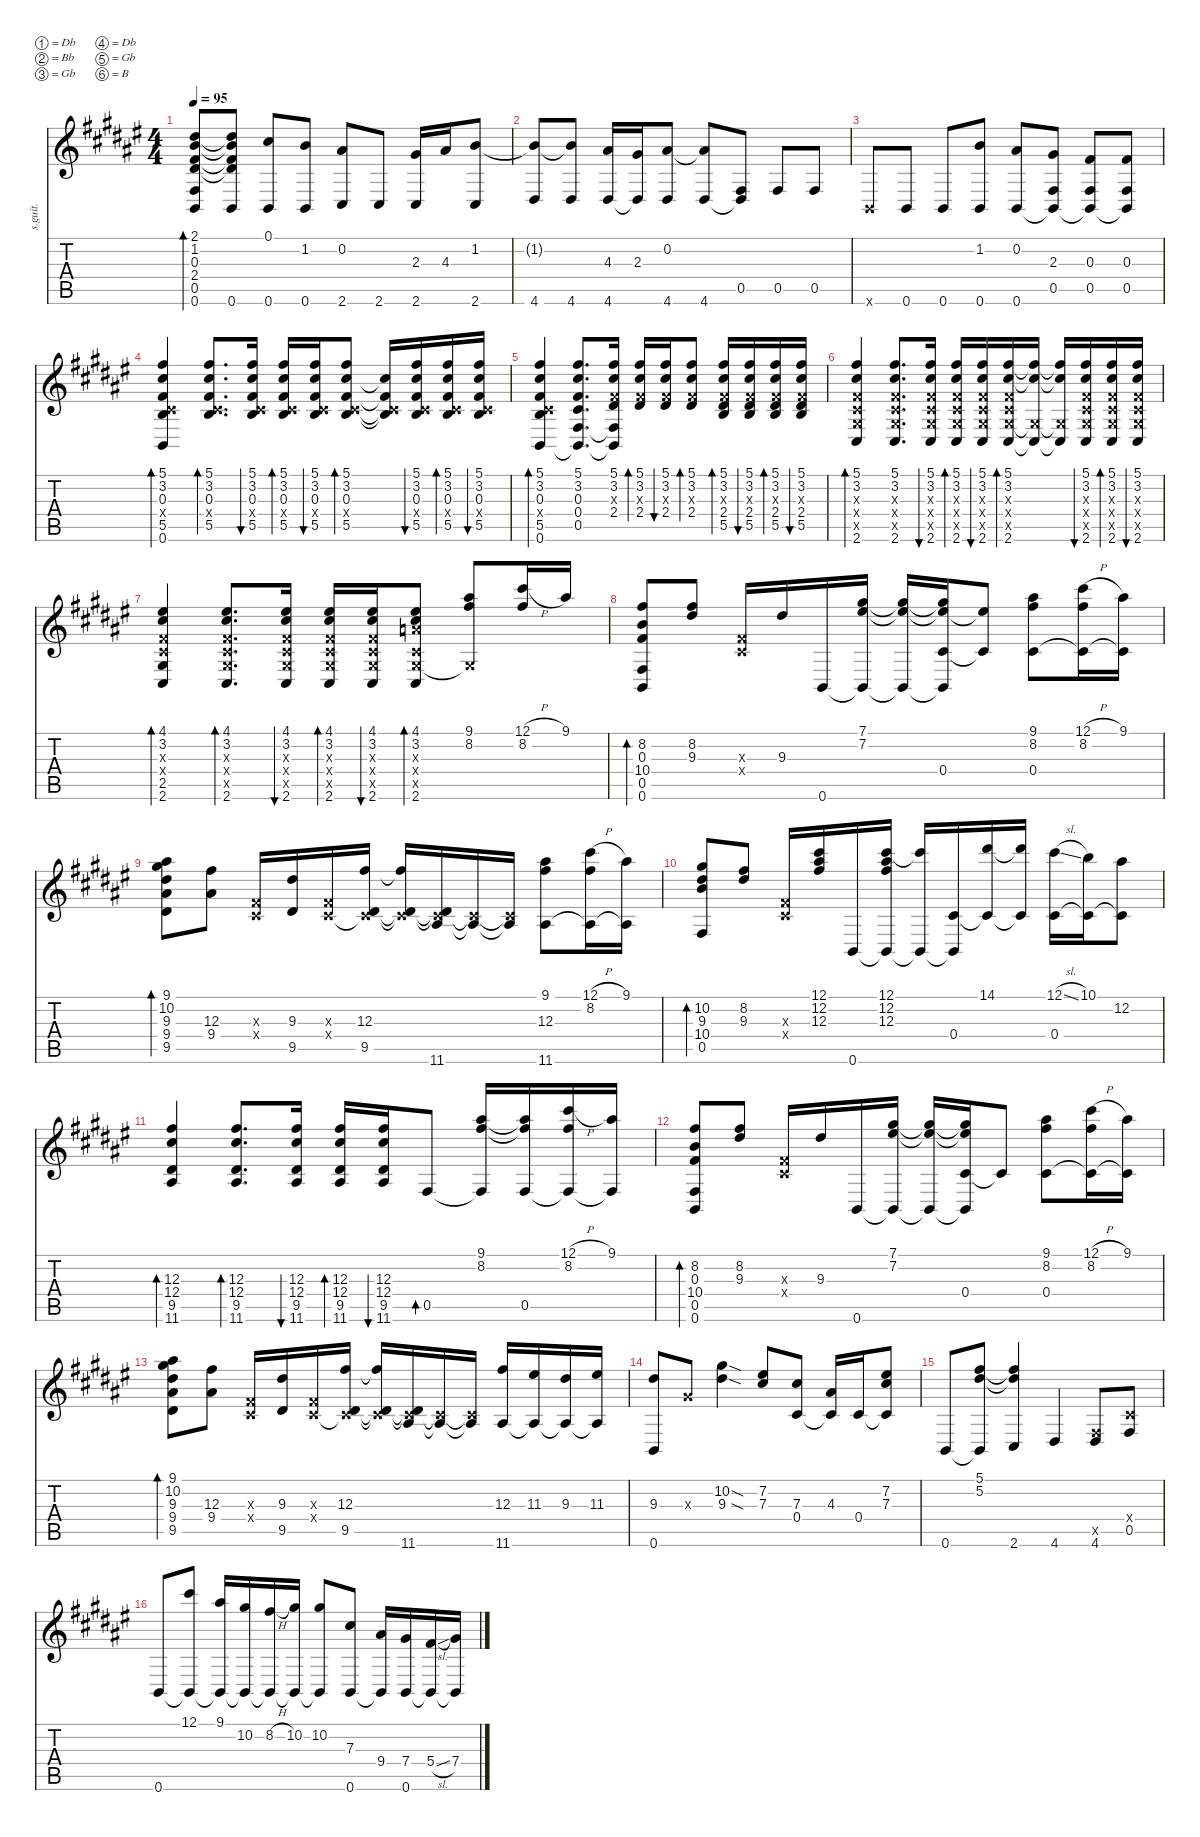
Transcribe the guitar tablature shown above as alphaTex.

\defaultSystemsLayout 4
\hideDynamics
\bracketExtendMode nobrackets
\otherSystemsTrackNameOrientation horizontal
\track ("音轨 1" "s.guit.") {instrument acousticguitarsteel}
\staff {score tabs}
\tuning (Db4 Bb3 Gb3 Db3 Gb2 B1)
\ts (4 4)
\scale
1.08189
\tempo 95
\accidentals auto
\clef g2
\ottava regular
\simile none
\ks f#
(2.1 1.2 0.3 2.4 0.5 0.6).8{bd 60 dy f} (2.1{t} 1.2{t} 0.3{t} 2.4{t} 0.6).8 (0.1 0.6).8 (1.2 0.6).8 (0.2 2.6).8 2.6.8 (2.3 2.6).16 4.3.16 (1.2 2.6).8 |
\scale
0.965684 (4.6 1.2{t}).8 (1.2{t} 4.6).8 (4.3 4.6).16 (2.3 4.6{t}).16 (0.2 4.6).8 (0.2{t} 4.6).8 (0.5 4.6{t}).8 0.5.8 0.5.8 |
\scale
0.997263 0.6{x}.8 0.6.8 0.6.8 (1.2 0.6).8 (0.2 0.6).8 (2.3 0.5 0.6{t}).8 (0.3 0.5 0.6{t}).8 (0.3 0.5 0.6{t}).8 |
\scale
0.955158 (5.1 3.2 0.3 0.4{x} 5.5 0.6).4{bd 60} (5.1 3.2 0.3 0.4{x} 5.5).8{d bd 60} (5.1 3.2 0.3 0.4{x} 5.5).16{bu 60} (5.1 3.2 0.3 0.4{x} 5.5).16{bd 60} (5.1 3.2 0.3 0.4{x} 5.5).16{bu 60} (5.1 3.2 0.3 0.4{x} 5.5).8{bd 60} (3.2{t} 0.3{t} 0.4{x t} 5.5{t}).16 (5.1 3.2 0.3 0.4{x} 5.5).16{bu 60} (5.1 3.2 0.3 0.4{x} 5.5).16{bd 60} (5.1 3.2 0.3 0.4{x} 5.5).16{bu 60} |
\scale
1.09505 (5.1 3.2 0.3 0.4{x} 5.5 0.6).4{bd 60} (5.1 3.2 0.3 0.4 0.5 0.6{t}).8{d} (5.1 3.2 0.3{x} 2.4 0.5{t} 0.6{t}).16 (5.1 3.2 0.3{x} 2.4).16{bd 60} (5.1 3.2 0.3{x} 2.4).16{bu 60} (5.1 3.2 0.3{x} 2.4).8{bd 60} (5.1 3.2 0.3{x} 2.4 5.5).16{bd 60} (5.1 3.2 0.3{x} 2.4 5.5).16{bu 60} (5.1 3.2 0.3{x} 2.4 5.5).16{bd 60} (5.1 3.2 0.3{x} 2.4 5.5).16{bu 60} |
\scale
0.968316 (5.1 3.2 0.3{x} 0.4{x} 2.5{x} 2.6).4{bd 60} (5.1 3.2 0.3{x} 0.4{x} 2.5{x} 2.6).8{d} (5.1 3.2 0.3{x} 0.4{x} 2.5{x} 2.6).16{bu 60} (5.1 3.2 0.3{x} 0.4{x} 2.5{x} 2.6).16{bd 60} (5.1 3.2 0.3{x} 0.4{x} 2.5{x} 2.6).16{bu 60} (5.1 3.2 0.3{x} 0.4{x} 2.5{x} 2.6).16{bd 60} (5.1{t} 3.2{t} 2.5{x t} 2.6{t}).16 (5.1{t} 3.2{t} 2.5{x t} 2.6{t}).16 (5.1 3.2 0.3{x} 0.4{x} 2.5{x} 2.6).16{bu 60} (5.1 3.2 0.3{x} 0.4{x} 2.5{x} 2.6).16{bd 60} (5.1 3.2 0.3{x} 0.4{x} 2.5{x} 2.6).16{bu 60} |
\scale
0.968316 (4.1 3.2 0.3{x} 0.4{x} 2.5 2.6).4{bd 60} (4.1 3.2 0.3{x} 0.4{x} 2.5{x} 2.6).8{d bd 60} (4.1 3.2 0.3{x} 0.4{x} 2.5{x} 2.6).16{bu 60} (4.1 3.2 0.3{x} 0.4{x} 2.5{x} 2.6).16{bd 60} (4.1 3.2 0.3{x} 0.4{x} 2.5{x} 2.6).16{bu 60} (4.1 3.2 3.3{x} 0.4{x} 2.5{x} 2.6).8{bd 60} (9.1 8.2 2.5{x t}).8 (12.1{h} 8.2).16 9.1.16 |
\scale
0.968316 (8.2 0.3 10.4 0.5 0.6).8{bd 60} (8.2 9.3).8 (0.3{x} 0.4{x}).16 9.3.16 0.6.16 (7.1 7.2 0.6{t}).16 (7.2{t} 7.1{t} 0.6{t}).16 (7.1{t} 7.2{t} 0.4 0.6{t}).16 (7.2{t} 0.4{t}).8 (9.1 8.2 0.4).8 (12.1{h} 8.2 0.4{t}).16 (9.1 0.4{t}).16 |
\scale
1.09505 (9.1 10.2 9.3 9.4 9.5).8{bd 60} (12.3 9.4).8 (0.3{x} 0.4{x}).16 (9.3 9.5).16 (0.3{x} 0.4{x}).16 (12.3 9.5 0.4{x t}).16 (12.3{t} 9.5{t} 0.4{x t}).16 (9.5{t} 11.6 0.4{x t}).16 (0.4{x t} 11.6{t}).16 (0.4{x t} 11.6{t}).16 (9.1 12.3 11.6).8 (12.1{h} 8.2 11.6{t}).16 (9.1 11.6{t}).16 |
\scale
0.968316 (10.2 9.3 10.4 0.5).8{bd 60} (8.2 9.3).8 (0.3{x} 0.4{x}).16 (12.1 12.2 12.3).16 0.6.16 (12.1 12.2 12.3 0.6{t}).16 (12.1{t} 0.6{t}).16 (0.4 0.6{t}).16 (14.1 0.4{t}).16 (14.1{t} 0.4{t}).16 (12.1{sl} 0.4).16 (10.1 0.4{t}).16 (12.2 0.4{t}).8 |
\scale
0.968316 (12.3 12.4 9.5 11.6).4{bd 60} (12.3 12.4 9.5 11.6).8{d bd 60} (12.3 12.4 9.5 11.6).16{bu 60} (12.3 12.4 9.5 11.6).16{bd 60} (12.3 12.4 9.5 11.6).16{bu 60} 0.5.8{bd 60} (9.1 8.2 0.5{t}).16 (9.1{t} 8.2{t} 0.5).16 (12.1{h} 8.2 0.5{t}).16 (9.1 0.5{t}).16 |
\scale
0.968316 (8.2 0.3 10.4 0.5 0.6).8{bd 60} (8.2 9.3).8 (0.3{x} 0.4{x}).16 9.3.16 0.6.16 (7.1 7.2 0.6{t}).16 (7.2{t} 7.1{t} 0.6{t}).16 (7.1{t} 7.2{t} 0.4 0.6{t}).16 0.4{t}.8 (9.1 8.2 0.4).8 (12.1{h} 8.2 0.4{t}).16 (9.1 0.4{t}).16 |
\scale
1.07137 (9.1 10.2 9.3 9.4 9.5).8{bd 60} (12.3 9.4).8 (0.3{x} 0.4{x}).16 (9.3 9.5).16 (0.3{x} 0.4{x}).16 (12.3 9.5 0.4{x t}).16 (12.3{t} 9.5{t} 0.4{x t}).16 (9.5{t} 11.6 0.4{x t}).16 (0.4{x t} 11.6{t}).16 (0.4{x t} 11.6{t}).16 (12.3 11.6).16 (11.3 11.6{t}).16 (9.3 11.6{t}).16 (11.3 11.6{t}).16 |
\scale
0.955158 (9.3 0.6).8 2.3{x}.8 (10.2{sod} 9.3{sod}).4 (7.2 7.3).8 (7.3 0.4).8 (4.3 0.4{t}).16 0.4.16 (7.2 7.3 0.4{t}).8 |
\scale
0.986737 0.6.8 (5.1 5.2 0.6{t}).8 (5.1{t} 5.2{t} 2.6).4 4.6.4 (0.5{x} 4.6).8 (0.4{x} 0.5).8 |
\scale
0.986737 0.6.8 (12.1 0.6{t}).8 (9.1 0.6{t}).16 (10.2 0.6{t}).16 (8.2{h} 0.6{t}).16 (10.2 0.6{t}).16 (10.2 0.6{t}).8 (7.3 0.6).8 (9.4 0.6{t}).16 (7.4 0.6).16 (5.4{sl} 0.6{t}).16 (7.4 0.6{t}).16
